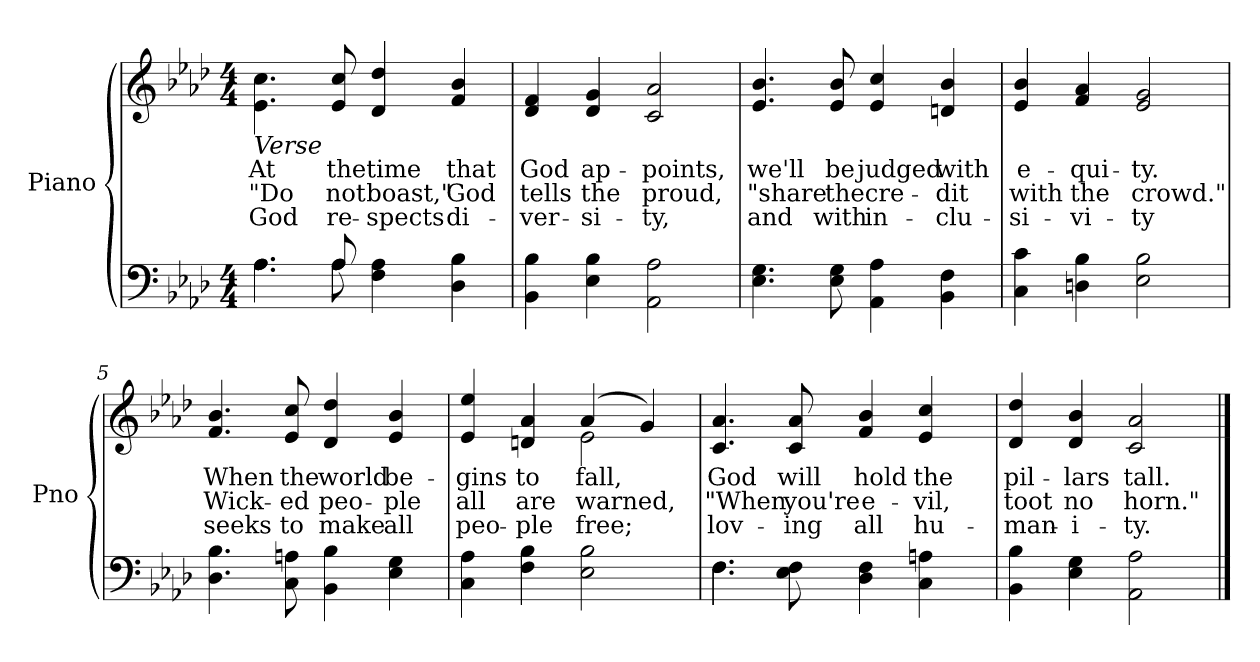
**kern	**kern	**text	**text	**text
*part2	*part1	*part1	*part1	*part1
*staff2	*staff1	*staff1	*staff1	*staff1
*I"Piano	*I"Piano	*	*	*
*I'Pno	*I'Pno	*	*	*
*clefF4	*clefG2	*	*	*
*k[b-e-a-d-]	*k[b-e-a-d-]	*	*	*
*M4/4	*M4/4	*	*	*
=1	=1	=1	=1	=1
*^	*	*	*	*
!	!	!LO:TX:b:i:t=Verse	!	!	!
!	!	!	!LO:LY:b	!LO:LY:b	!LO:LY:b
4.A-\	4.A-\	4.e-\ 4.cc\	At	"Do	God
!	!	!	!LO:LY:b	!LO:LY:b	!LO:LY:b
8A-/	8A-\	8e-/ 8cc/	the	not	re-
!	!	!	!LO:LY:b	!LO:LY:b	!LO:LY:b
4F\ 4A-\	2ryy	4d-/ 4dd-/	time	boast,"	-spects
!	!	!	!LO:LY:b	!LO:LY:b	!LO:LY:b
4D-\ 4B-\	.	4f/ 4b-/	that	God	di-
*v	*v	*	*	*	*
=2	=2	=2	=2	=2
!	!	!LO:LY:b	!LO:LY:b	!LO:LY:b
4BB-\ 4B-\	4d-/ 4f/	God	tells	-ver-
!	!	!LO:LY:b	!LO:LY:b	!LO:LY:b
4E-\ 4B-\	4d-/ 4g/	ap-	the	-si-
!	!	!LO:LY:b	!LO:LY:b	!LO:LY:b
2AA-\ 2A-\	2c/ 2a-/	-points,	proud,	-ty,
=3	=3	=3	=3	=3
!	!	!LO:LY:b	!LO:LY:b	!LO:LY:b
4.E-\ 4.G\	4.e-/ 4.b-/	we'll	"share	and
!	!	!LO:LY:b	!LO:LY:b	!LO:LY:b
8E-\ 8G\	8e-/ 8b-/	be	the	with
!	!	!LO:LY:b	!LO:LY:b	!LO:LY:b
4AA-\ 4A-\	4e-/ 4cc/	judged	cre-	in-
!	!	!LO:LY:b	!LO:LY:b	!LO:LY:b
4BB-\ 4F\	4dn/ 4b-/	with	-dit	-clu-
=4	=4	=4	=4	=4
!	!	!LO:LY:b	!LO:LY:b	!LO:LY:b
4C\ 4c\	4e-/ 4b-/	e-	with	-si-
!	!	!LO:LY:b	!LO:LY:b	!LO:LY:b
4Dn\ 4B-\	4f/ 4a-/	-qui-	the	-vi-
!	!	!LO:LY:b	!LO:LY:b	!LO:LY:b
2E-\ 2B-\	2e-/ 2g/	-ty.	crowd."	-ty
!!LO:LB:g=z
=5	=5	=5	=5	=5
!	!	!LO:LY:b	!LO:LY:b	!LO:LY:b
4.D-\ 4.B-\	4.f/ 4.b-/	When	Wick-	seeks
!	!	!LO:LY:b	!LO:LY:b	!LO:LY:b
8C\ 8An\	8e-/ 8cc/	the	-ed	to
!	!	!LO:LY:b	!LO:LY:b	!LO:LY:b
4BB-\ 4B-\	4d-/ 4dd-/	world	peo-	make
!	!	!LO:LY:b	!LO:LY:b	!LO:LY:b
4E-\ 4G\	4e-/ 4b-/	be-	-ple	all
=6	=6	=6	=6	=6
!	!	!LO:LY:b	!LO:LY:b	!LO:LY:b
*	*^	*	*	*
4C\ 4A-\	4e-/ 4ee-/	2ryy	-gins	all	peo-
!	!	!	!LO:LY:b	!LO:LY:b	!LO:LY:b
4F\ 4B-\	4dn/ 4a-/	.	to	are	-ple
!	!	!	!LO:LY:b	!LO:LY:b	!LO:LY:b
2E-\ 2B-\	(4a-/	2e-\	fall,	warned,	free;
.	4g/)	.	.	.	.
*	*v	*v	*	*	*
=7	=7	=7	=7	=7
*^	*	*	*	*
!	!	!	!LO:LY:b	!LO:LY:b	!LO:LY:b
4.F\	4.F\	4.c/ 4.a-/	God	"When	lov-
!	!	!	!LO:LY:b	!LO:LY:b	!LO:LY:b
8E-\ 8F\	2ryy	8c/ 8a-/	will	you're	-ing
!	!	!	!LO:LY:b	!LO:LY:b	!LO:LY:b
4D-\ 4F\	.	4f/ 4b-/	hold	e-	all
!	!	!	!LO:LY:b	!LO:LY:b	!LO:LY:b
4C\ 4An\	.	4e-/ 4cc/	the	-vil,	hu-
.	8ryy	.	.	.	.
=8	=8	=8	=8	=8	=8
!	!	!	!LO:LY:b	!LO:LY:b	!LO:LY:b
*v	*v	*	*	*	*
4BB-\ 4B-\	4d-/ 4dd-/	pil-	toot	-man-
!	!	!LO:LY:b	!LO:LY:b	!LO:LY:b
4E-\ 4G\	4d-/ 4b-/	-lars	no	-i-
!	!	!LO:LY:b	!LO:LY:b	!LO:LY:b
2AA-\ 2A-\	2c/ 2a-/	tall.	horn."	-ty.
==	==	==	==	==
*-	*-	*-	*-	*-
